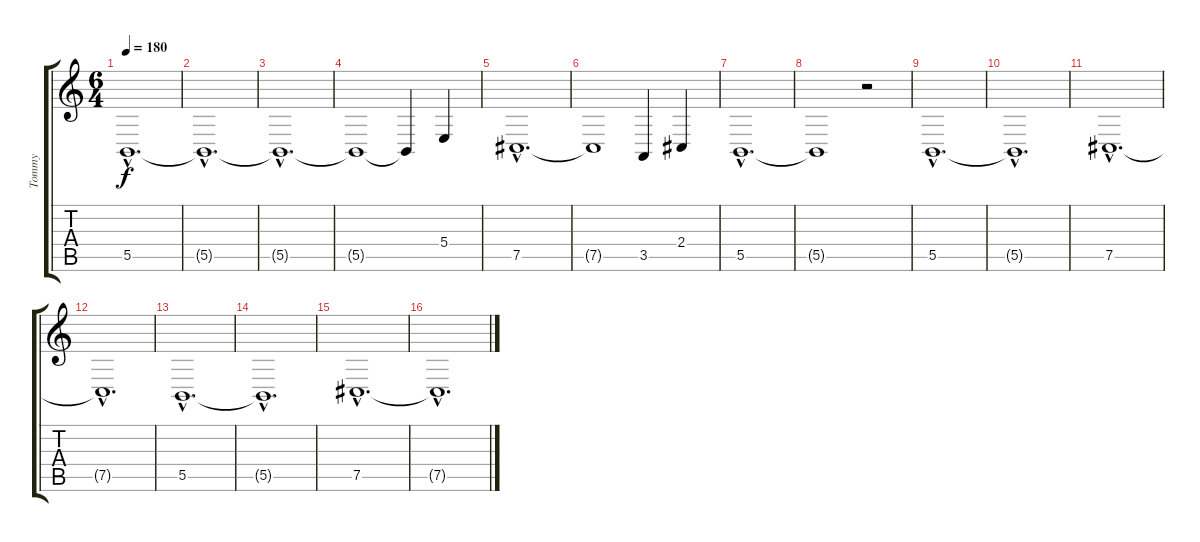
\track ("Tommy" "Tommy") {instrument churchorgan}
\staff {score tabs}
\tuning (Db4 Ab3 E3 B2 Gb2 Db2) {hide}
\ts (6 4)
\tempo 180
\clef g2
\ks c
5.5{hac}.1{d dy f} |
5.5{hac t}.1{d} |
5.5{hac t}.1{d} |
5.5{t}.1 5.5{t}.4 5.4.4 |
7.5{hac}.1{d} |
7.5{t}.1 3.5.4 2.4.4 |
5.5{hac}.1{d} |
5.5{t}.1 r.2 |
5.5{hac}.1{d} |
5.5{hac t}.1{d} |
7.5{hac}.1{d} |
7.5{hac t}.1{d} |
5.5{hac}.1{d} |
5.5{hac t}.1{d} |
7.5{hac}.1{d} |
7.5{hac t}.1{d}
